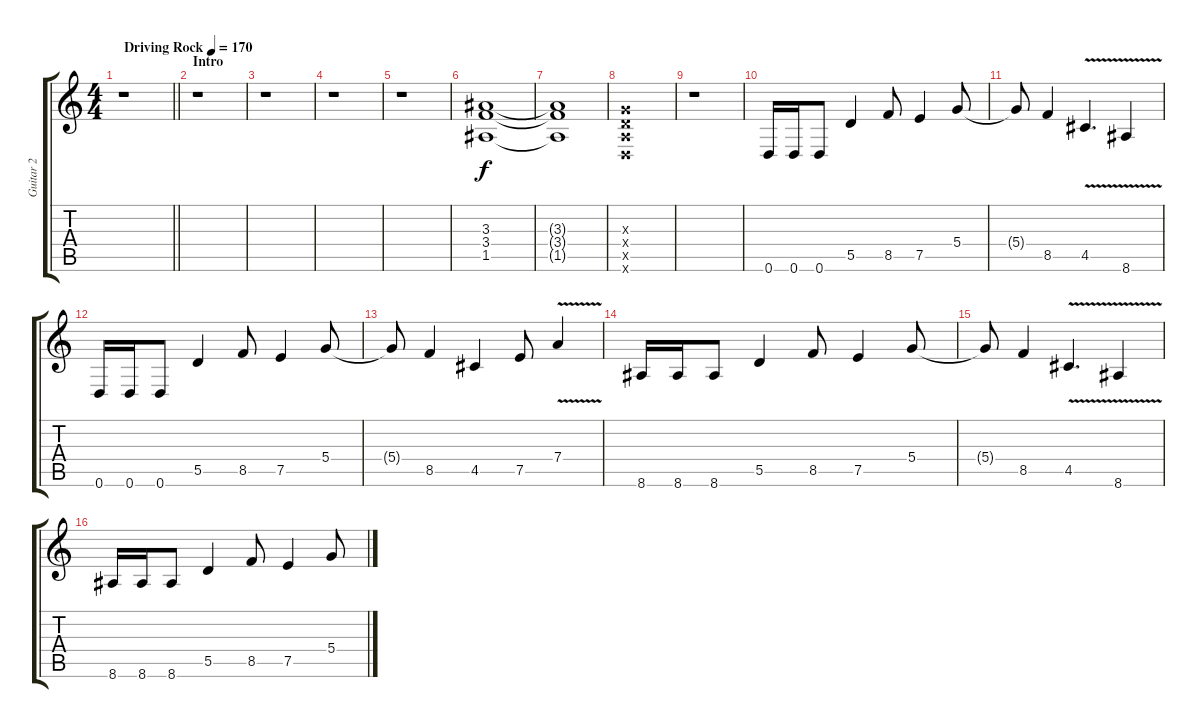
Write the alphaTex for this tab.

\track ("Guitar 2" "Guitar 2") {instrument distortionguitar}
\staff {score tabs}
\tuning (E4 B3 G3 D3 A2 D2) {hide}
\ts (4 4)
\tempo (170 "Driving Rock")
\clef g2
\barLineRight lightlight
\ks c
r.1{dy f instrument distortionguitar} |
\section ("" "Intro")
r.1 |
r.1 |
r.1 |
r.1 |
(3.3 3.4 1.5).1 |
(3.3{t} 3.4{t} 1.5{t}).1 |
(0.3{x} 0.4{x} 0.5{x} 0.6{x}).1 |
r.1 |
0.6.16 0.6.16 0.6.8 5.5.4 8.5.8 7.5.4 5.4.8 |
5.4{t}.8 8.5.4 4.5{v}.4{d} 8.6{v}.4 |
0.6.16 0.6.16 0.6.8 5.5.4 8.5.8 7.5.4 5.4.8 |
5.4{t}.8 8.5.4 4.5.4 7.5.8 7.4{v}.4 |
8.6.16 8.6.16 8.6.8 5.5.4 8.5.8 7.5.4 5.4.8 |
5.4{t}.8 8.5.4 4.5{v}.4{d} 8.6{v}.4 |
8.6.16 8.6.16 8.6.8 5.5.4 8.5.8 7.5.4 5.4.8
